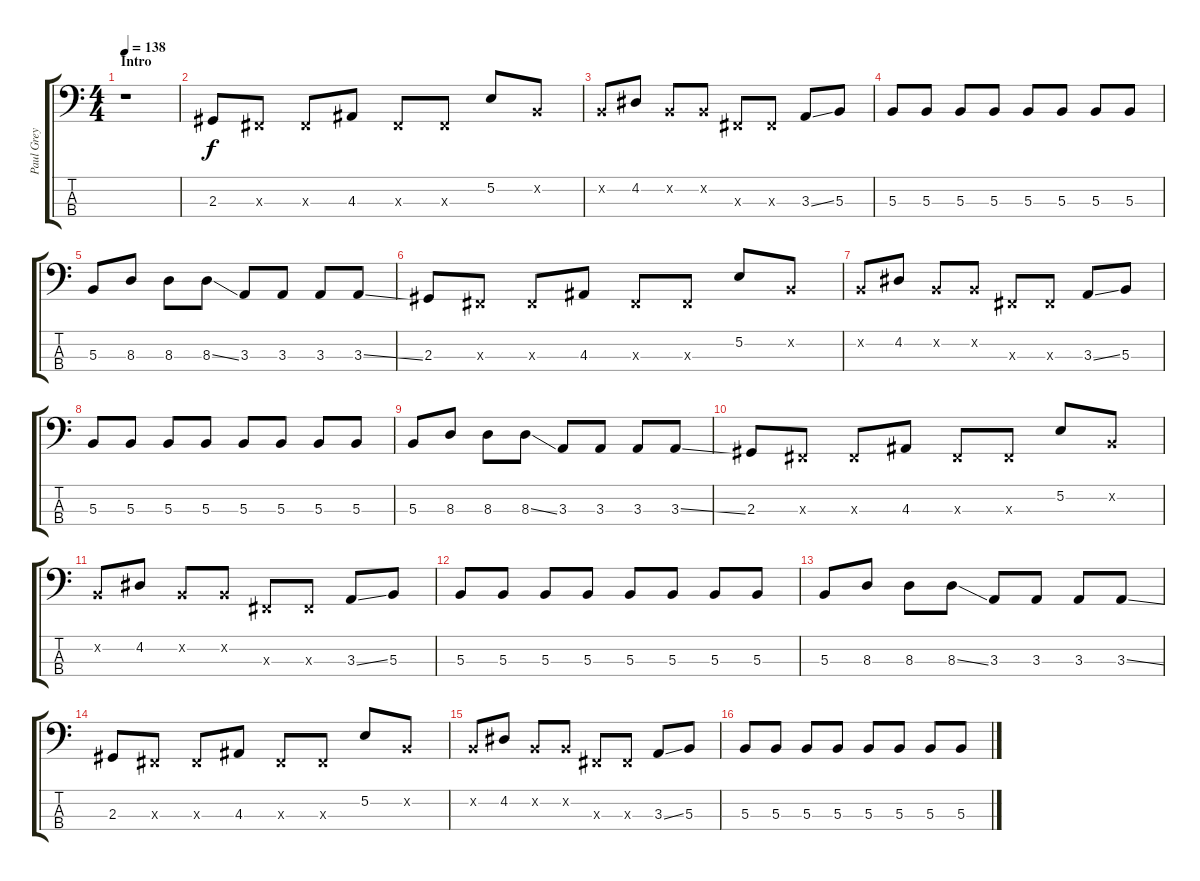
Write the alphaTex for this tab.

\track ("Paul Grey" "Paul Grey") {instrument electricbassfinger}
\staff {score tabs}
\tuning (E2 B1 Gb1 B0) {hide}
\ts (4 4)
\section ("" "Intro")
\tempo 138
\clef f4
\ks c
r.1{dy f instrument electricbassfinger} |
2.3.8 0.3{x}.8 0.3{x}.8 4.3.8 0.3{x}.8 0.3{x}.8 5.2.8 0.2{x}.8 |
0.2{x}.8 4.2.8 0.2{x}.8 0.2{x}.8 0.3{x}.8 0.3{x}.8 3.3{ss}.8 5.3.8 |
5.3.8 5.3.8 5.3.8 5.3.8 5.3.8 5.3.8 5.3.8 5.3.8 |
5.3.8 8.3.8 8.3.8 8.3{ss}.8 3.3.8 3.3.8 3.3.8 3.3{ss}.8 |
2.3.8 0.3{x}.8 0.3{x}.8 4.3.8 0.3{x}.8 0.3{x}.8 5.2.8 0.2{x}.8 |
0.2{x}.8 4.2.8 0.2{x}.8 0.2{x}.8 0.3{x}.8 0.3{x}.8 3.3{ss}.8 5.3.8 |
5.3.8 5.3.8 5.3.8 5.3.8 5.3.8 5.3.8 5.3.8 5.3.8 |
5.3.8 8.3.8 8.3.8 8.3{ss}.8 3.3.8 3.3.8 3.3.8 3.3{ss}.8 |
2.3.8 0.3{x}.8 0.3{x}.8 4.3.8 0.3{x}.8 0.3{x}.8 5.2.8 0.2{x}.8 |
0.2{x}.8 4.2.8 0.2{x}.8 0.2{x}.8 0.3{x}.8 0.3{x}.8 3.3{ss}.8 5.3.8 |
5.3.8 5.3.8 5.3.8 5.3.8 5.3.8 5.3.8 5.3.8 5.3.8 |
5.3.8 8.3.8 8.3.8 8.3{ss}.8 3.3.8 3.3.8 3.3.8 3.3{ss}.8 |
2.3.8 0.3{x}.8 0.3{x}.8 4.3.8 0.3{x}.8 0.3{x}.8 5.2.8 0.2{x}.8 |
0.2{x}.8 4.2.8 0.2{x}.8 0.2{x}.8 0.3{x}.8 0.3{x}.8 3.3{ss}.8 5.3.8 |
5.3.8 5.3.8 5.3.8 5.3.8 5.3.8 5.3.8 5.3.8 5.3.8
